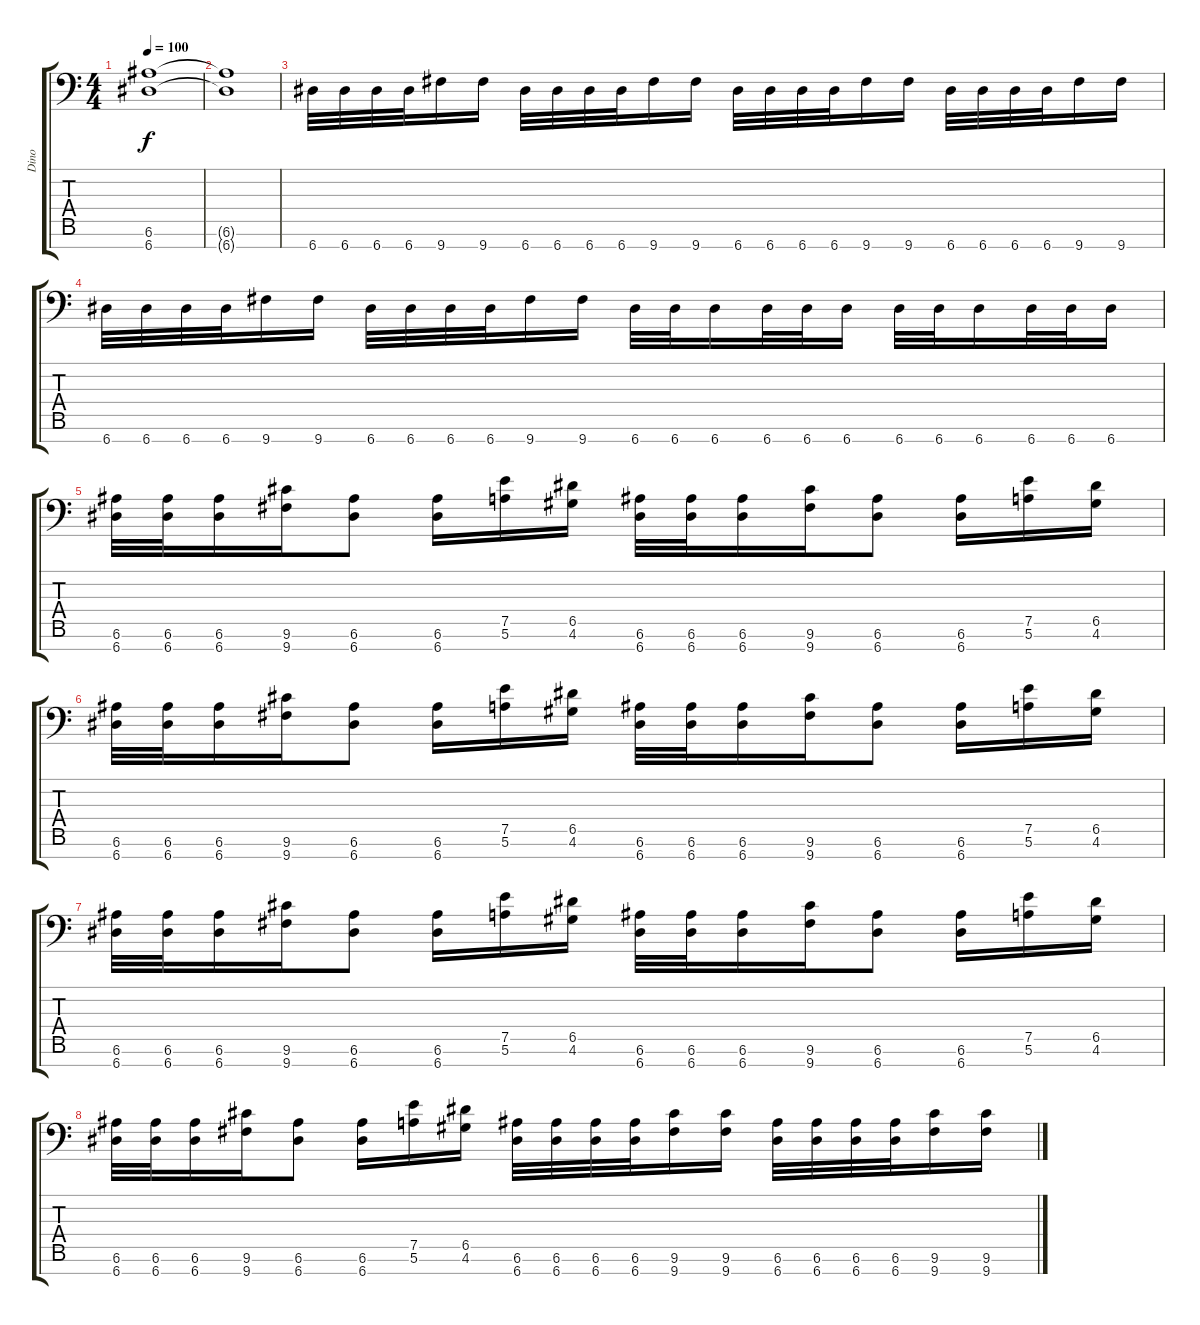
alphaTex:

\track ("Dino" "Dino") {instrument overdrivenguitar}
\staff {score tabs}
\tuning (E4 B3 G3 D3 A2 E2 A1) {hide}
\ts (4 4)
\tempo 100
\clef f4
\ks c
(6.6{t} 6.7{t}).1{dy f} |
(6.6{t} 6.7{t}).1 |
6.7.32 6.7.32 6.7.32 6.7.32 9.7.16 9.7.16 6.7.32 6.7.32 6.7.32 6.7.32 9.7.16 9.7.16 6.7.32 6.7.32 6.7.32 6.7.32 9.7.16 9.7.16 6.7.32 6.7.32 6.7.32 6.7.32 9.7.16 9.7.16 |
6.7.32 6.7.32 6.7.32 6.7.32 9.7.16 9.7.16 6.7.32 6.7.32 6.7.32 6.7.32 9.7.16 9.7.16 6.7.32 6.7.32 6.7.16 6.7.32 6.7.32 6.7.16 6.7.32 6.7.32 6.7.16 6.7.32 6.7.32 6.7.16 |
(6.6 6.7).32 (6.6 6.7).32 (6.6 6.7).16 (9.6 9.7).16 (6.6 6.7).8 (6.6 6.7).16 (7.5 5.6).16 (6.5 4.6).16 (6.6 6.7).32 (6.6 6.7).32 (6.6 6.7).16 (9.6 9.7).16 (6.6 6.7).8 (6.6 6.7).16 (7.5 5.6).16 (6.5 4.6).16 |
(6.6 6.7).32 (6.6 6.7).32 (6.6 6.7).16 (9.6 9.7).16 (6.6 6.7).8 (6.6 6.7).16 (7.5 5.6).16 (6.5 4.6).16 (6.6 6.7).32 (6.6 6.7).32 (6.6 6.7).16 (9.6 9.7).16 (6.6 6.7).8 (6.6 6.7).16 (7.5 5.6).16 (6.5 4.6).16 |
(6.6 6.7).32 (6.6 6.7).32 (6.6 6.7).16 (9.6 9.7).16 (6.6 6.7).8 (6.6 6.7).16 (7.5 5.6).16 (6.5 4.6).16 (6.6 6.7).32 (6.6 6.7).32 (6.6 6.7).16 (9.6 9.7).16 (6.6 6.7).8 (6.6 6.7).16 (7.5 5.6).16 (6.5 4.6).16 |
(6.6 6.7).32 (6.6 6.7).32 (6.6 6.7).16 (9.6 9.7).16 (6.6 6.7).8 (6.6 6.7).16 (7.5 5.6).16 (6.5 4.6).16 (6.6 6.7).32 (6.6 6.7).32 (6.6 6.7).32 (6.6 6.7).32 (9.6 9.7).16 (9.6 9.7).16 (6.6 6.7).32 (6.6 6.7).32 (6.6 6.7).32 (6.6 6.7).32 (9.6 9.7).16 (9.6 9.7).16
